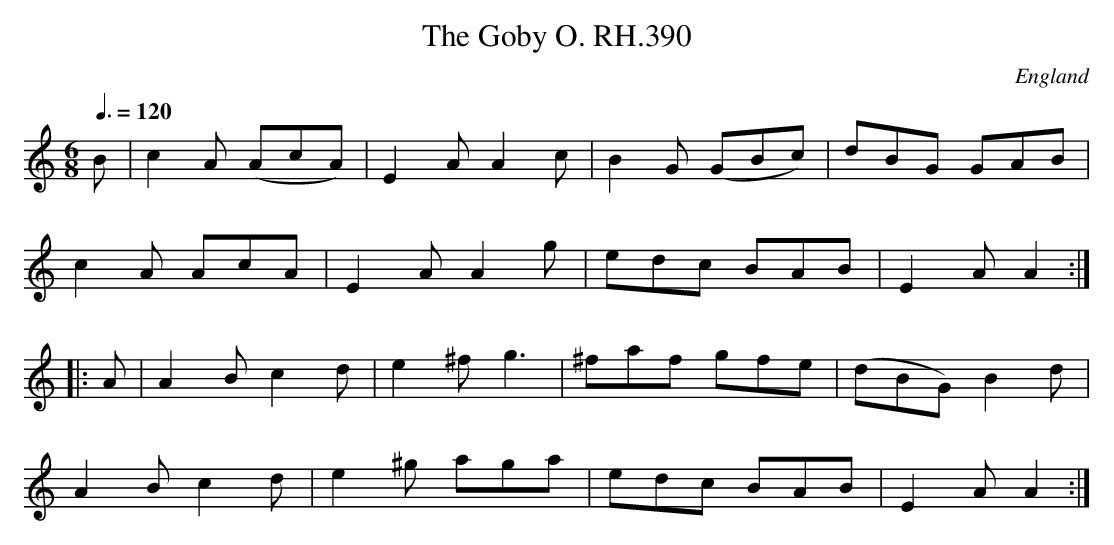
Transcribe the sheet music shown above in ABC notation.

X:1
T:Goby O. RH.390, The
O:England
M:6/8
L:1/8
Q:3/8=120
K:Am
B|c2A (AcA)|E2A A2c|B2G (GBc)|dBG GAB|
c2A AcA|E2A A2g|edc BAB|E2A A2:|
|:A|A2B c2d|e2^f g3|^faf gfe|(dBG) B2d|
A2B c2d|e2^g aga|edc BAB|E2A A2:|
